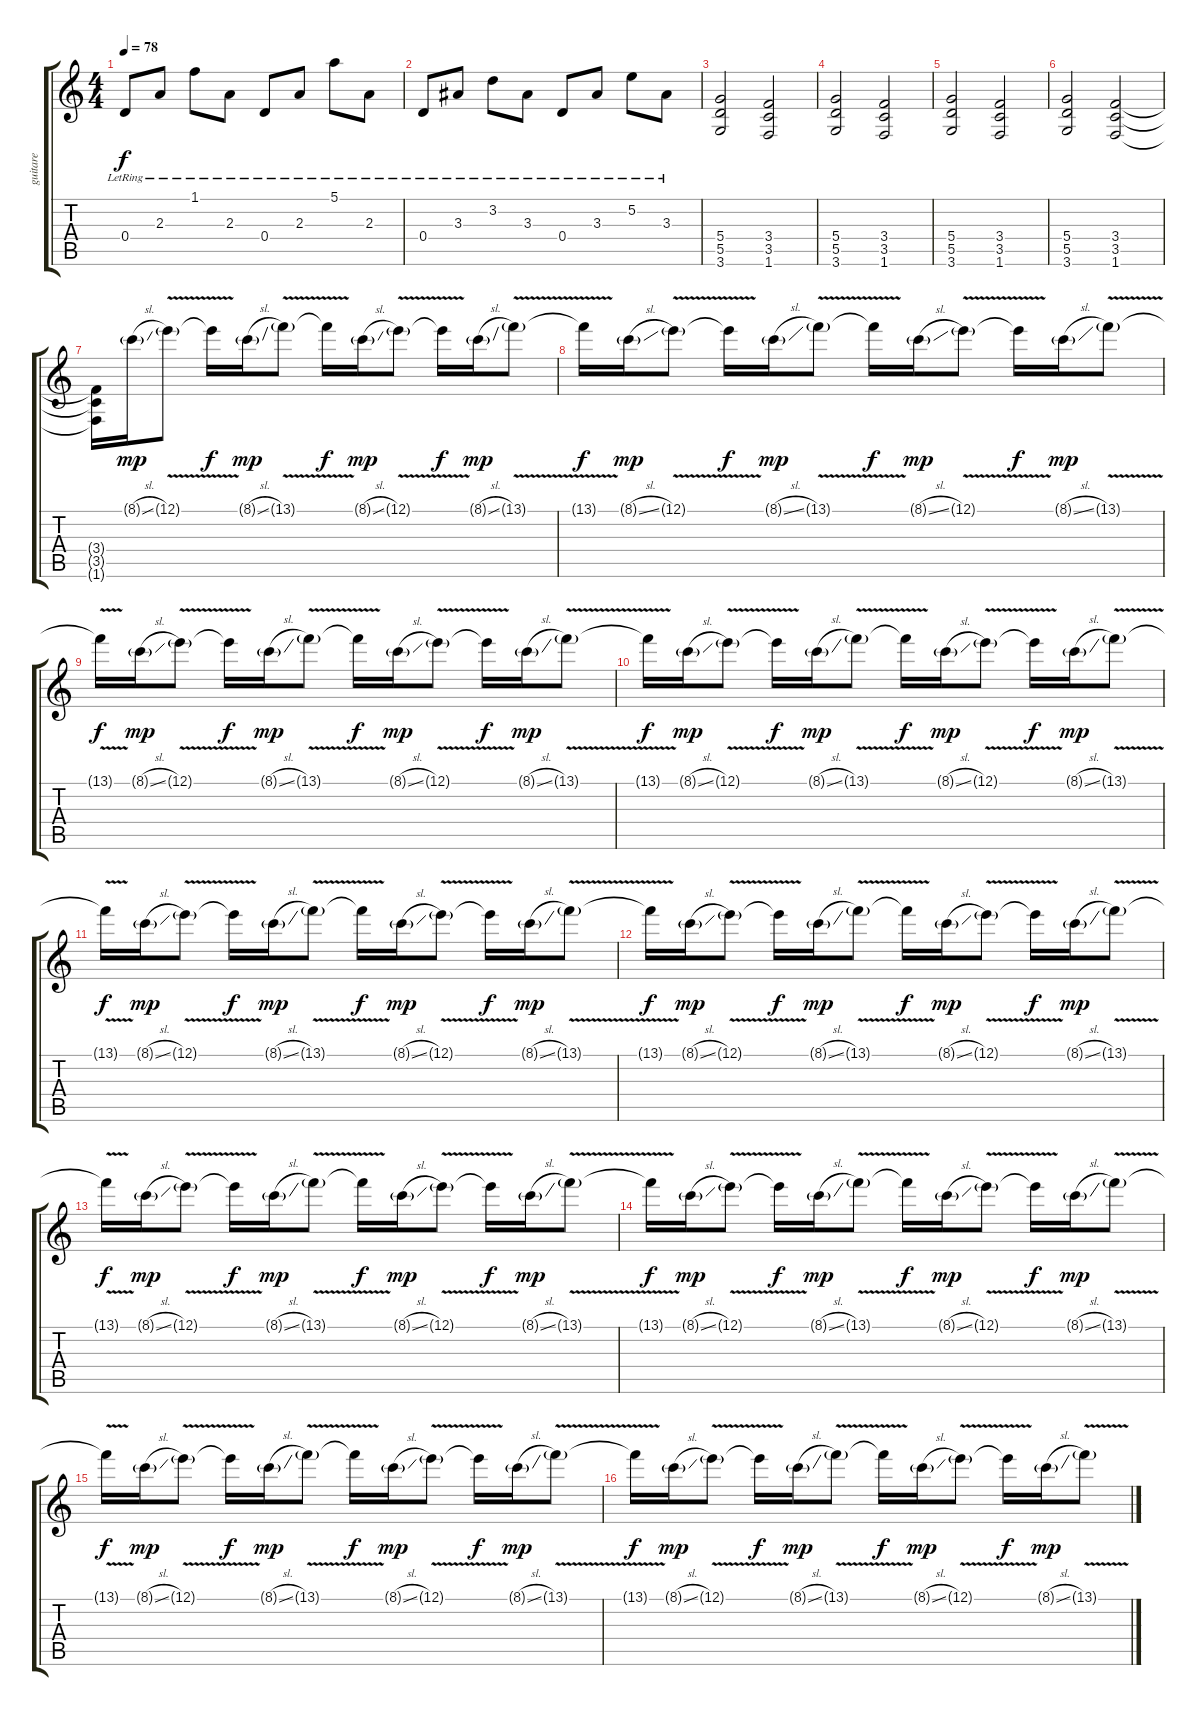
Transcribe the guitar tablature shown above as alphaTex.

\track ("guitare" "guitare") {instrument overdrivenguitar}
\staff {score tabs}
\tuning (E4 B3 G3 D3 A2 E2) {hide}
\ts (4 4)
\tempo 78
\clef g2
\ks c
0.4{lr}.8{dy f} 2.3{lr}.8 1.1{lr}.8 2.3{lr}.8 0.4{lr}.8 2.3{lr}.8 5.1{lr}.8 2.3{lr}.8 |
0.4{lr}.8 3.3{lr}.8 3.2{lr}.8 3.3{lr}.8 0.4{lr}.8 3.3{lr}.8 5.2{lr}.8 3.3{lr}.8 |
(5.4 5.5 3.6).2 (3.4 3.5 1.6).2 |
(5.4 5.5 3.6).2 (3.4 3.5 1.6).2 |
(5.4 5.5 3.6).2 (3.4 3.5 1.6).2 |
(5.4 5.5 3.6).2 (3.4 3.5 1.6).2 |
(3.4{t} 3.5{t} 1.6{t}).16 8.1{sl g}.16{dy mp} 12.1{v g}.8 12.1{t}.16{dy f} 8.1{sl g}.16{dy mp} 13.1{v g}.8 13.1{t}.16{dy f} 8.1{sl g}.16{dy mp} 12.1{v g}.8 12.1{t}.16{dy f} 8.1{sl g}.16{dy mp} 13.1{v g}.8 |
13.1{t}.16{dy f} 8.1{sl g}.16{dy mp} 12.1{v g}.8 12.1{t}.16{dy f} 8.1{sl g}.16{dy mp} 13.1{v g}.8 13.1{t}.16{dy f} 8.1{sl g}.16{dy mp} 12.1{v g}.8 12.1{t}.16{dy f} 8.1{sl g}.16{dy mp} 13.1{v g}.8 |
13.1{t}.16{dy f} 8.1{sl g}.16{dy mp} 12.1{v g}.8 12.1{t}.16{dy f} 8.1{sl g}.16{dy mp} 13.1{v g}.8 13.1{t}.16{dy f} 8.1{sl g}.16{dy mp} 12.1{v g}.8 12.1{t}.16{dy f} 8.1{sl g}.16{dy mp} 13.1{v g}.8 |
13.1{t}.16{dy f} 8.1{sl g}.16{dy mp} 12.1{v g}.8 12.1{t}.16{dy f} 8.1{sl g}.16{dy mp} 13.1{v g}.8 13.1{t}.16{dy f} 8.1{sl g}.16{dy mp} 12.1{v g}.8 12.1{t}.16{dy f} 8.1{sl g}.16{dy mp} 13.1{v g}.8 |
13.1{t}.16{dy f} 8.1{sl g}.16{dy mp} 12.1{v g}.8 12.1{t}.16{dy f} 8.1{sl g}.16{dy mp} 13.1{v g}.8 13.1{t}.16{dy f} 8.1{sl g}.16{dy mp} 12.1{v g}.8 12.1{t}.16{dy f} 8.1{sl g}.16{dy mp} 13.1{v g}.8 |
13.1{t}.16{dy f} 8.1{sl g}.16{dy mp} 12.1{v g}.8 12.1{t}.16{dy f} 8.1{sl g}.16{dy mp} 13.1{v g}.8 13.1{t}.16{dy f} 8.1{sl g}.16{dy mp} 12.1{v g}.8 12.1{t}.16{dy f} 8.1{sl g}.16{dy mp} 13.1{v g}.8 |
13.1{t}.16{dy f} 8.1{sl g}.16{dy mp} 12.1{v g}.8 12.1{t}.16{dy f} 8.1{sl g}.16{dy mp} 13.1{v g}.8 13.1{t}.16{dy f} 8.1{sl g}.16{dy mp} 12.1{v g}.8 12.1{t}.16{dy f} 8.1{sl g}.16{dy mp} 13.1{v g}.8 |
13.1{t}.16{dy f} 8.1{sl g}.16{dy mp} 12.1{v g}.8 12.1{t}.16{dy f} 8.1{sl g}.16{dy mp} 13.1{v g}.8 13.1{t}.16{dy f} 8.1{sl g}.16{dy mp} 12.1{v g}.8 12.1{t}.16{dy f} 8.1{sl g}.16{dy mp} 13.1{v g}.8 |
13.1{t}.16{dy f} 8.1{sl g}.16{dy mp} 12.1{v g}.8 12.1{t}.16{dy f} 8.1{sl g}.16{dy mp} 13.1{v g}.8 13.1{t}.16{dy f} 8.1{sl g}.16{dy mp} 12.1{v g}.8 12.1{t}.16{dy f} 8.1{sl g}.16{dy mp} 13.1{v g}.8 |
13.1{t}.16{dy f} 8.1{sl g}.16{dy mp} 12.1{v g}.8 12.1{t}.16{dy f} 8.1{sl g}.16{dy mp} 13.1{v g}.8 13.1{t}.16{dy f} 8.1{sl g}.16{dy mp} 12.1{v g}.8 12.1{t}.16{dy f} 8.1{sl g}.16{dy mp} 13.1{v g}.8
